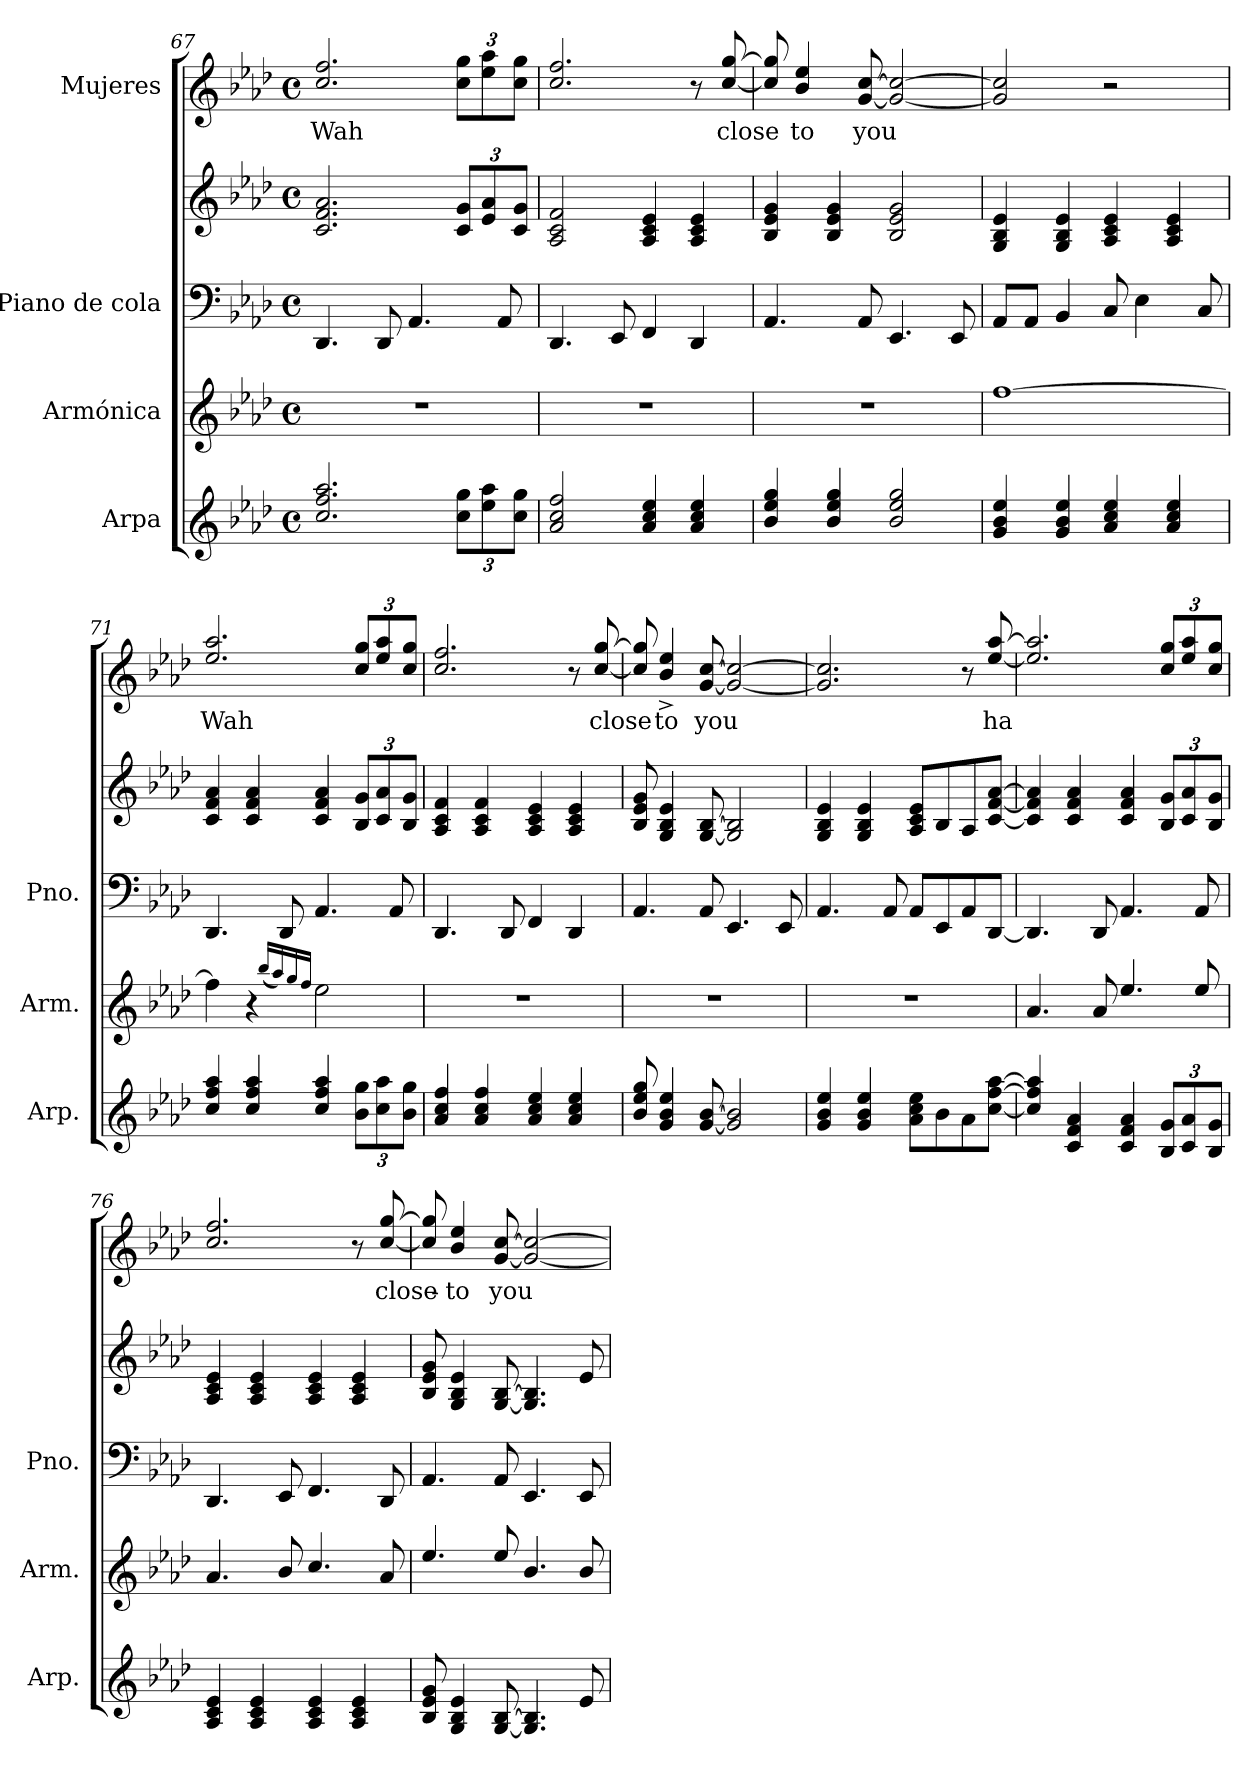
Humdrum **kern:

**kern	**kern	**kern	**kern	**kern	**text
*part4	*part3	*part2	*part2	*part1	*part1
*staff5	*staff4	*staff3	*staff2	*staff1	*staff1
*I"Arpa	*I"Armónica	*I"Piano de cola	*	*I"Mujeres	*
*I'Arp.	*I'Arm.	*I'Pno.	*	*	*
*clefG2	*clefG2	*clefF4	*clefG2	*clefG2	*
*k[b-e-a-d-]	*k[b-e-a-d-]	*k[b-e-a-d-]	*k[b-e-a-d-]	*k[b-e-a-d-]	*
*M4/4	*M4/4	*M4/4	*M4/4	*M4/4	*
*met(c)	*met(c)	*met(c)	*met(c)	*met(c)	*
=67	=67	=67	=67	=67	=67
!	!	!	!	!	!LO:LY:b
2.cc/ 2.ff/ 2.aa-/	1r	4.DD-/	2.c/ 2.f/ 2.a-/	2.cc/ 2.ff/	Wah
.	.	8DD-/	.	.	.
.	.	4.AA-/	.	.	.
*Xbrackettup	*	*	*Xbrackettup	*Xbrackettup	*
12cc\ 12gg\L	.	.	12c/ 12g/L	12cc\ 12gg\L	.
12ee-\ 12aa-\	.	.	12e-/ 12a-/	12ee-\ 12aa-\	.
.	.	8AA-/	.	.	.
12cc\ 12gg\J	.	.	12c/ 12g/J	12cc\ 12gg\J	.
=68	=68	=68	=68	=68	=68
2a-/ 2cc/ 2ff/	1r	4.DD-/	2A-/ 2c/ 2f/	2.cc/ 2.ff/	.
.	.	8EE-/	.	.	.
4a-/ 4cc/ 4ee-/	.	4FF/	4A-/ 4c/ 4e-/	.	.
4a-/ 4cc/ 4ee-/	.	4DD-/	4A-/ 4c/ 4e-/	8r	.
!	!	!	!	!	!LO:LY:b
.	.	.	.	[8cc/ [8gg/	close
=69	=69	=69	=69	=69	=69
4b-/ 4ee-/ 4gg/	1r	4.AA-/	4B-/ 4e-/ 4g/	8cc/] 8gg/]	.
!	!	!	!	!	!LO:LY:b
.	.	.	.	4b-/ 4ee-/	to
4b-/ 4ee-/ 4gg/	.	.	4B-/ 4e-/ 4g/	.	.
!	!	!	!	!	!LO:LY:b
.	.	8AA-/	.	[8g/ [8cc/	you
2b-/ 2ee-/ 2gg/	.	4.EE-/	2B-/ 2e-/ 2g/	2g/_ 2cc/_	.
.	.	8EE-/	.	.	.
!!LO:LB:g=z
=70	=70	=70	=70	=70	=70
4g/ 4b-/ 4ee-/	[1ff	8AA-/L	4G/ 4B-/ 4e-/	2g/] 2cc/]	.
.	.	8AA-/J	.	.	.
4g/ 4b-/ 4ee-/	.	4BB-/	4G/ 4B-/ 4e-/	.	.
4a-/ 4cc/ 4ee-/	.	8C/	4A-/ 4c/ 4e-/	2r	.
.	.	4E-\	.	.	.
4a-/ 4cc/ 4ee-/	.	.	4A-/ 4c/ 4e-/	.	.
.	.	8C/	.	.	.
=71	=71	=71	=71	=71	=71
!	!	!	!	!	!LO:LY:b
4cc/ 4ff/ 4aa-/	4ff\]	4.DD-/	4c/ 4f/ 4a-/	2.ee-/ 2.aa-/	Wah
4cc/ 4ff/ 4aa-/	4r	.	4c/ 4f/ 4a-/	.	.
.	.	8DD-/	.	.	.
.	(<16qbb-/LL	.	.	.	.
.	16qaa-/)	.	.	.	.
.	16qgg/	.	.	.	.
.	16qff/JJ	.	.	.	.
4cc/ 4ff/ 4aa-/	2ee-\	4.AA-/	4c/ 4f/ 4a-/	.	.
12b-\ 12gg\L	.	.	12B-/ 12g/L	12cc/ 12gg/L	.
12cc\ 12aa-\	.	.	12c/ 12a-/	12ee-/ 12aa-/	.
.	.	8AA-/	.	.	.
12b-\ 12gg\J	.	.	12B-/ 12g/J	12cc/ 12gg/J	.
=72	=72	=72	=72	=72	=72
4a-/ 4cc/ 4ff/	1r	4.DD-/	4A-/ 4c/ 4f/	2.cc/ 2.ff/	.
4a-/ 4cc/ 4ff/	.	.	4A-/ 4c/ 4f/	.	.
.	.	8DD-/	.	.	.
4a-/ 4cc/ 4ee-/	.	4FF/	4A-/ 4c/ 4e-/	.	.
4a-/ 4cc/ 4ee-/	.	4DD-/	4A-/ 4c/ 4e-/	8r	.
!	!	!	!	!	!LO:LY:b
.	.	.	.	[8cc/ [8gg/	close
=73	=73	=73	=73	=73	=73
8b-/ 8ee-/ 8gg/	1r	4.AA-/	8B-/ 8e-/ 8g/	8cc/] 8gg/]	.
!	!	!	!	!	!LO:LY:b
4g/ 4b-/ 4ee-/	.	.	4G/ 4B-/ 4e-/	4b-/^ 4ee-/^	to
!	!	!	!	!	!LO:LY:b
[8g/ [8b-/	.	8AA-/	[8G/ [8B-/	[8g/ [8cc/	you
2g/] 2b-/]	.	4.EE-/	2G/] 2B-/]	2g/_ 2cc/_	.
.	.	8EE-/	.	.	.
=74	=74	=74	=74	=74	=74
4g/ 4b-/ 4ee-/	1r	4.AA-/	4G/ 4B-/ 4e-/	2.g/] 2.cc/]	.
4g/ 4b-/ 4ee-/	.	.	4G/ 4B-/ 4e-/	.	.
.	.	8AA-/	.	.	.
8a-\ 8cc\ 8ee-\L	.	8AA-/L	8A-/ 8c/ 8e-/L	.	.
8b-\	.	8EE-/	8B-/	.	.
8a-\	.	8AA-/	8A-/	8r	.
!	!	!	!	!	!LO:LY:b
[8cc\ [8ff\ [8aa-\J	.	[8DD-/J	[8c/ [8f/ [8a-/J	[8ee-/ [8aa-/	ha
=75	=75	=75	=75	=75	=75
4cc/] 4ff/] 4aa-/]	4.a-/	4.DD-/]	4c/] 4f/] 4a-/]	2.ee-/] 2.aa-/]	.
4c/ 4f/ 4a-/	.	.	4c/ 4f/ 4a-/	.	.
.	8a-/	8DD-/	.	.	.
4c/ 4f/ 4a-/	4.ee-/	4.AA-/	4c/ 4f/ 4a-/	.	.
12B-/ 12g/L	.	.	12B-/ 12g/L	12cc/ 12gg/L	.
12c/ 12a-/	.	.	12c/ 12a-/	12ee-/ 12aa-/	.
.	8ee-/	8AA-/	.	.	.
12B-/ 12g/J	.	.	12B-/ 12g/J	12cc/ 12gg/J	.
!!LO:LB:g=z
=76	=76	=76	=76	=76	=76
4A-/ 4c/ 4e-/	4.a-/	4.DD-/	4A-/ 4c/ 4e-/	2.cc/ 2.ff/	.
4A-/ 4c/ 4e-/	.	.	4A-/ 4c/ 4e-/	.	.
.	8b-/	8EE-/	.	.	.
4A-/ 4c/ 4e-/	4.cc/	4.FF/	4A-/ 4c/ 4e-/	.	.
4A-/ 4c/ 4e-/	.	.	4A-/ 4c/ 4e-/	8r	.
!	!	!	!	!	!LO:LY:b
.	8a-/	8DD-/	.	[8cc/ [8gg/	close-
=77	=77	=77	=77	=77	=77
8B-/ 8e-/ 8g/	4.ee-/	4.AA-/	8B-/ 8e-/ 8g/	8cc/] 8gg/]	.
!	!	!	!	!	!LO:LY:b
4G/ 4B-/ 4e-/	.	.	4G/ 4B-/ 4e-/	4b-/ 4ee-/	to
!	!	!	!	!	!LO:LY:b
[8G/ [8B-/	8ee-/	8AA-/	[8G/ [8B-/	[8g/ [8cc/	you
4.G/] 4.B-/]	4.b-/	4.EE-/	4.G/] 4.B-/]	2g/_ 2cc/_	.
8e-/	8b-/	8EE-/	8e-/	.	.
=	=	=	=	=	=
*-	*-	*-	*-	*-	*-
